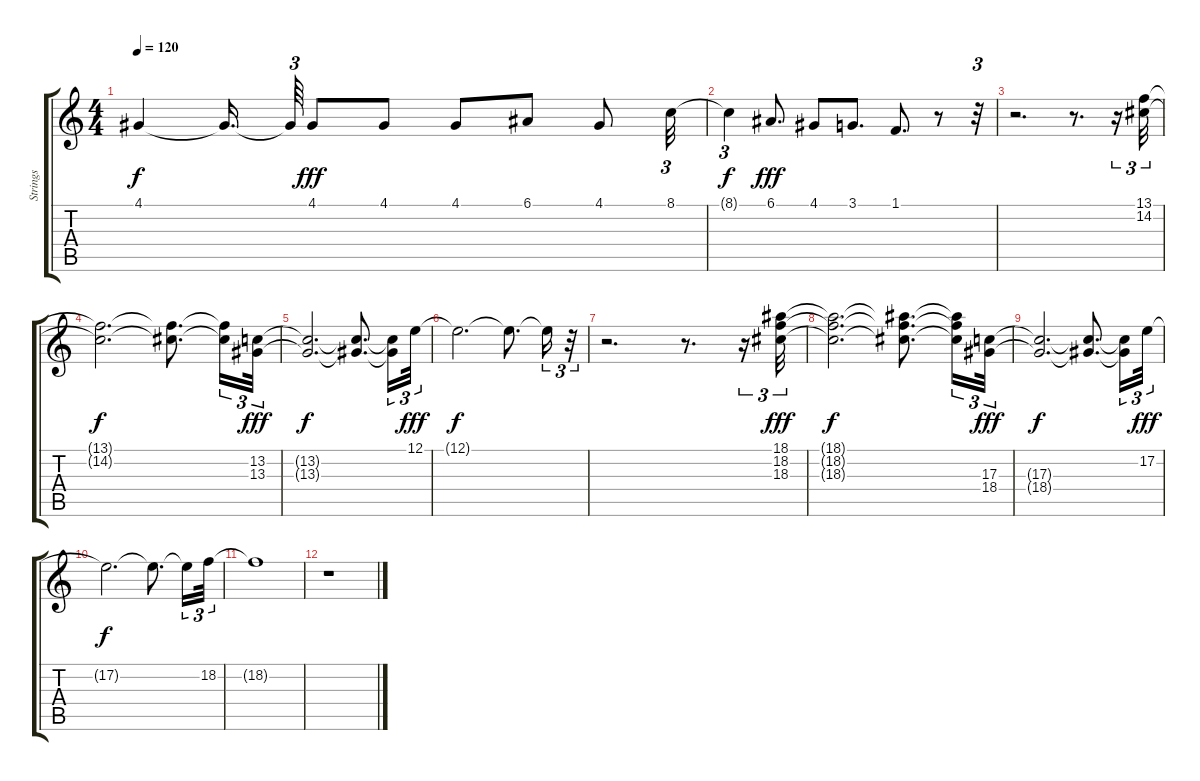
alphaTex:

\track ("Strings" "Strings") {instrument violin}
\staff {score tabs}
\tuning (E4 B3 G3 D3 A2 E2) {hide}
\ts (4 4)
\tempo 120
\clef g2
\ks c
4.1{t}.4{dy f} 4.1{t}.16{d beam splitsecondary} 4.1{t}.64{tu (3 2)} 4.1.8{dy fff} 4.1.8 4.1.8 6.1.8 4.1.8 8.1.32{tu (3 2)} |
8.1{t}.4{tu (3 2) dy f} 6.1.8{d dy fff} 4.1.8 3.1.8{d} 1.1.8{d} r.8 r.32{tu (3 2)} |
r.2{d} r.8{d} r.16{tu (3 2)} (13.1 14.2).32{tu (3 2)} |
(13.1{t} 14.2{t}).2{d dy f} (13.1{t} 14.2{t}).8{d} (13.1{t} 14.2{t}).16{tu (3 2)} (13.2 13.3).32{tu (3 2) dy fff} |
(13.2{t} 13.3{t}).2{d dy f} (13.2{t} 13.3{t}).8{d} (13.2{t} 13.3{t}).16{tu (3 2)} 12.1.32{tu (3 2) dy fff} |
12.1{t}.2{d dy f} 12.1{t}.8{d} 12.1{t}.16{tu (3 2)} r.32{tu (3 2)} |
r.2{d} r.8{d} r.16{tu (3 2)} (18.1 18.2 18.3).32{tu (3 2) dy fff} |
(18.1{t} 18.2{t} 18.3{t}).2{d dy f} (18.1{t} 18.2{t} 18.3{t}).8{d} (18.1{t} 18.2{t} 18.3{t}).16{tu (3 2)} (17.3 18.4).32{tu (3 2) dy fff} |
(17.3{t} 18.4{t}).2{d dy f} (17.3{t} 18.4{t}).8{d} (17.3{t} 18.4{t}).16{tu (3 2)} 17.2.32{tu (3 2) dy fff} |
17.2{t}.2{d dy f} 17.2{t}.8{d} 17.2{t}.16{tu (3 2)} 18.2.32{tu (3 2)} |
18.2{t}.1 |
r.1
